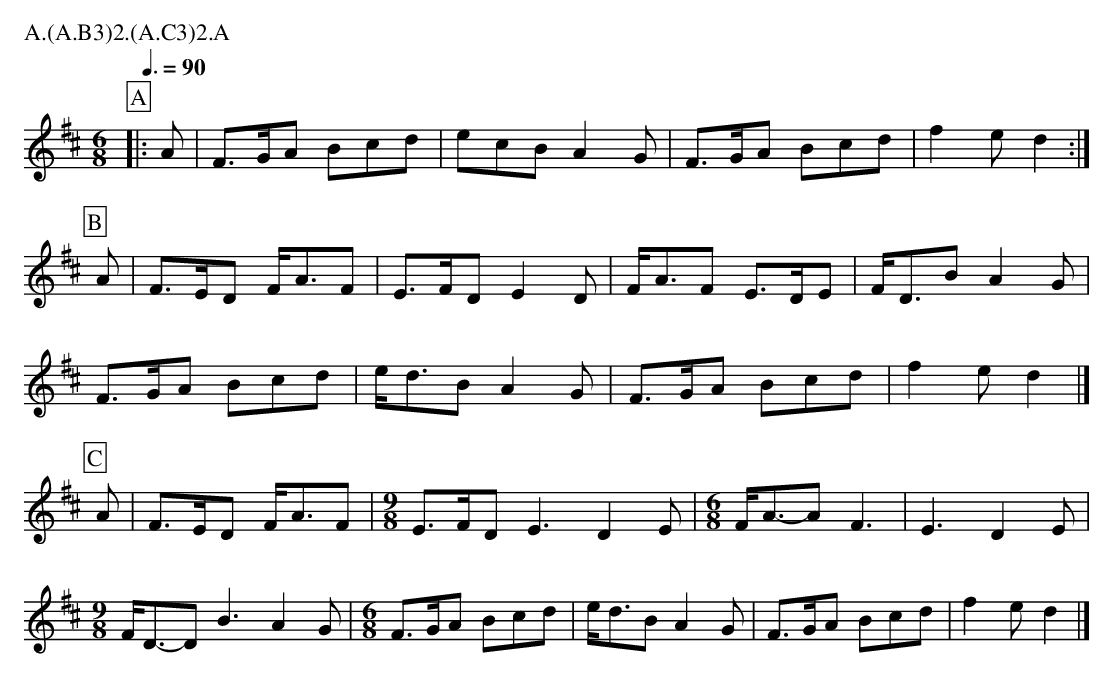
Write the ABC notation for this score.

X:1
T:Laudnum Bunches Headington
M:6/8
L:1/8
P:A.(A.B3)2.(A.C3)2.A
Q:3/8=90
K:D
P:A
|:A|F>GA Bcd  |ecB A2G     |F>GA Bcd |f2e  d2:|
P:B
A|F>ED F<AF   |E>FD E2D|F<AF E>DE|F<DB A2G|
F>GA Bcd      |e<dB A2G   |F>GA Bcd |f2e  d2 |]
P:C
A|F>ED F<AF   |\
M:9/8
E>FD E3  D2E|\
M:6/8
F<A-A F3    |\
E3       D2E|
M:9/8
F<D-D B3 A2G|\
M:6/8
F>GA Bcd    |e<dB A2G   |F>GA Bcd |f2e  d2 |]
